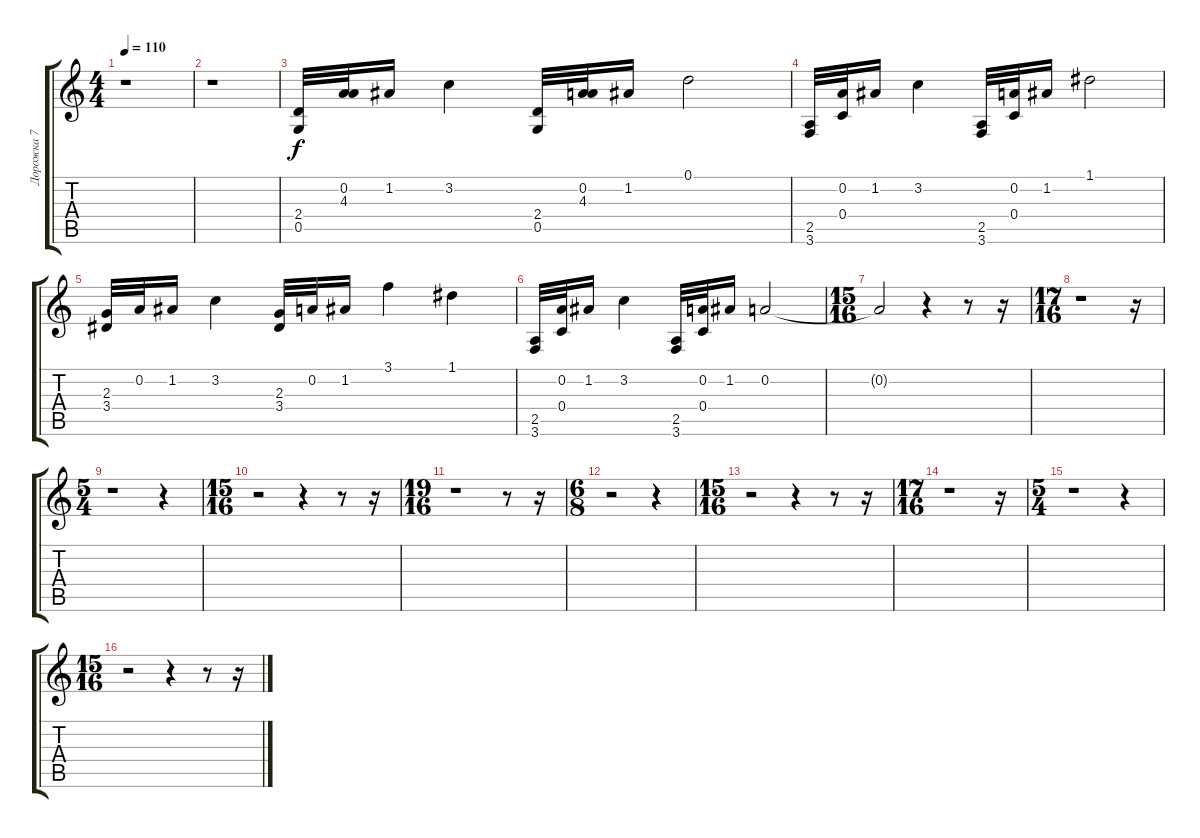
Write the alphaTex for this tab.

\track ("Дорожка 7" "Дорожка 7") {instrument acousticguitarsteel}
\staff {score tabs}
\tuning (D4 A3 F3 C3 G2 D2) {hide}
\ts (4 4)
\tempo 110
\clef g2
\ks c
r.1{dy f} |
r.1 |
(2.4 0.5).32 (0.2 4.3).32 1.2.16 3.2.4 (2.4 0.5).32 (0.2 4.3).32 1.2.16 0.1.2 |
(2.5 3.6).32 (0.2 0.4).32 1.2.16 3.2.4 (2.5 3.6).32 (0.2 0.4).32 1.2.16 1.1.2 |
(2.3 3.4).32 0.2.32 1.2.16 3.2.4 (2.3 3.4).32 0.2.32 1.2.16 3.1.4 1.1.4 |
(2.5 3.6).32 (0.2 0.4).32 1.2.16 3.2.4 (2.5 3.6).32 (0.2 0.4).32 1.2.16 0.2.2 |
\ts (15 16)
0.2{t}.2 r.4 r.8 r.16 |
\ts (17 16)
r.1 r.16 |
\ts (5 4)
r.1 r.4 |
\ts (15 16)
r.2 r.4 r.8 r.16 |
\ts (19 16)
r.1 r.8 r.16 |
\ts (6 8)
r.2 r.4 |
\ts (15 16)
r.2 r.4 r.8 r.16 |
\ts (17 16)
r.1 r.16 |
\ts (5 4)
r.1 r.4 |
\ts (15 16)
r.2 r.4 r.8 r.16
